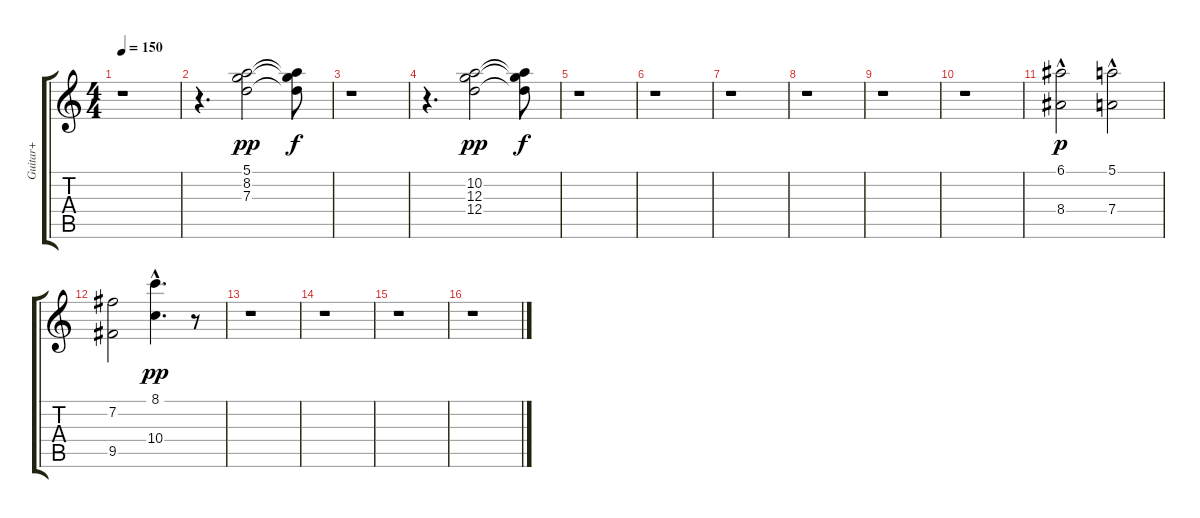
\track ("Guitar+" "Guitar+") {instrument acousticguitarsteel}
\staff {score tabs}
\tuning (E4 B3 G3 D3 A2 E2) {hide}
\ts (4 4)
\tempo 150
\clef g2
\ks c
r.1{dy pp instrument acousticguitarsteel} |
r.4{d} (5.1 8.2 7.3).2 (5.1{t} 8.2{t} 7.3{t}).8{dy f} |
r.1 |
r.4{d} (10.2 12.3 12.4).2{dy pp} (10.2{t} 12.3{t} 12.4{t}).8{dy f} |
r.1 |
r.1 |
r.1 |
r.1 |
r.1 |
r.1 |
(6.1{hac} 8.4).2{dy p} (5.1{hac} 7.4{hac}).2 |
(7.2 9.5).2 (8.1{hac} 10.4{hac}).4{d dy pp} r.8 |
r.1 |
r.1 |
r.1 |
r.1
